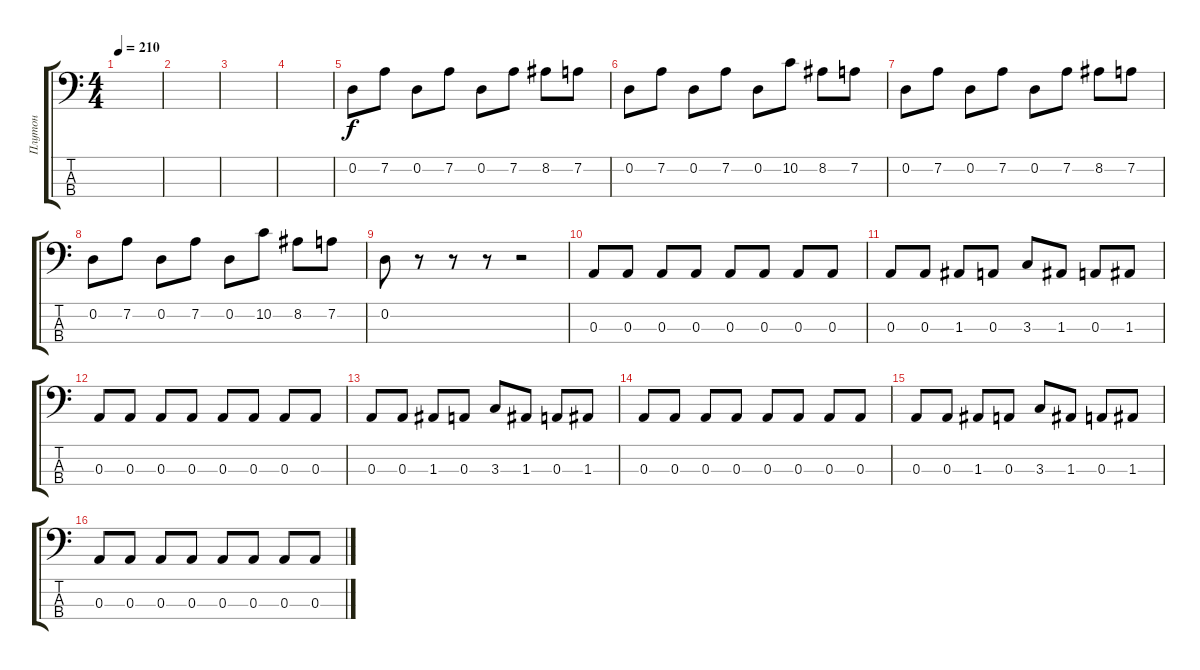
\track ("Плутон" "Плутон") {instrument electricbassfinger}
\staff {score tabs}
\tuning (G2 D2 A1 E1) {hide}
\ts (4 4)
\tempo 210
\clef f4
\ks c
|
|
|
|
0.2.8 7.2.8 0.2.8 7.2.8 0.2.8 7.2.8 8.2.8 7.2.8 |
0.2.8 7.2.8 0.2.8 7.2.8 0.2.8 10.2.8 8.2.8 7.2.8 |
0.2.8 7.2.8 0.2.8 7.2.8 0.2.8 7.2.8 8.2.8 7.2.8 |
0.2.8 7.2.8 0.2.8 7.2.8 0.2.8 10.2.8 8.2.8 7.2.8 |
0.2.8 r.8 r.8 r.8 r.2 |
0.3.8 0.3.8 0.3.8 0.3.8 0.3.8 0.3.8 0.3.8 0.3.8 |
0.3.8 0.3.8 1.3.8 0.3.8 3.3.8 1.3.8 0.3.8 1.3.8 |
0.3.8 0.3.8 0.3.8 0.3.8 0.3.8 0.3.8 0.3.8 0.3.8 |
0.3.8 0.3.8 1.3.8 0.3.8 3.3.8 1.3.8 0.3.8 1.3.8 |
0.3.8 0.3.8 0.3.8 0.3.8 0.3.8 0.3.8 0.3.8 0.3.8 |
0.3.8 0.3.8 1.3.8 0.3.8 3.3.8 1.3.8 0.3.8 1.3.8 |
0.3.8 0.3.8 0.3.8 0.3.8 0.3.8 0.3.8 0.3.8 0.3.8
